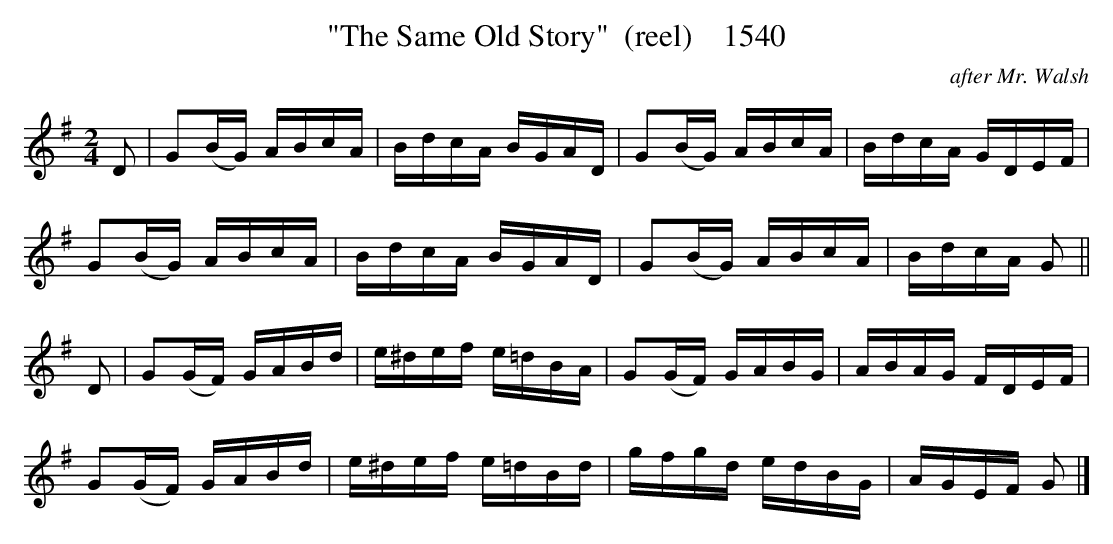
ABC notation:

X:1
T:"The Same Old Story"  (reel)    1540
C:after Mr. Walsh
BRENNAN July 2003 (HTTP://WWW.SOSYOURMOM.COM)
M:2/4
L:1/16
K:G
D2|G2(BG) ABcA|BdcA BGAD|G2(BG) ABcA|BdcA GDEF|
G2(BG) ABcA|BdcA BGAD|G2(BG) ABcA|BdcA G2||
D2|G2(GF) GABd|e^def e=dBA|G2(GF) GABG|ABAG FDEF|
G2(GF) GABd|e^def e=dBd|gfgd edBG|AGEF G2 |]
